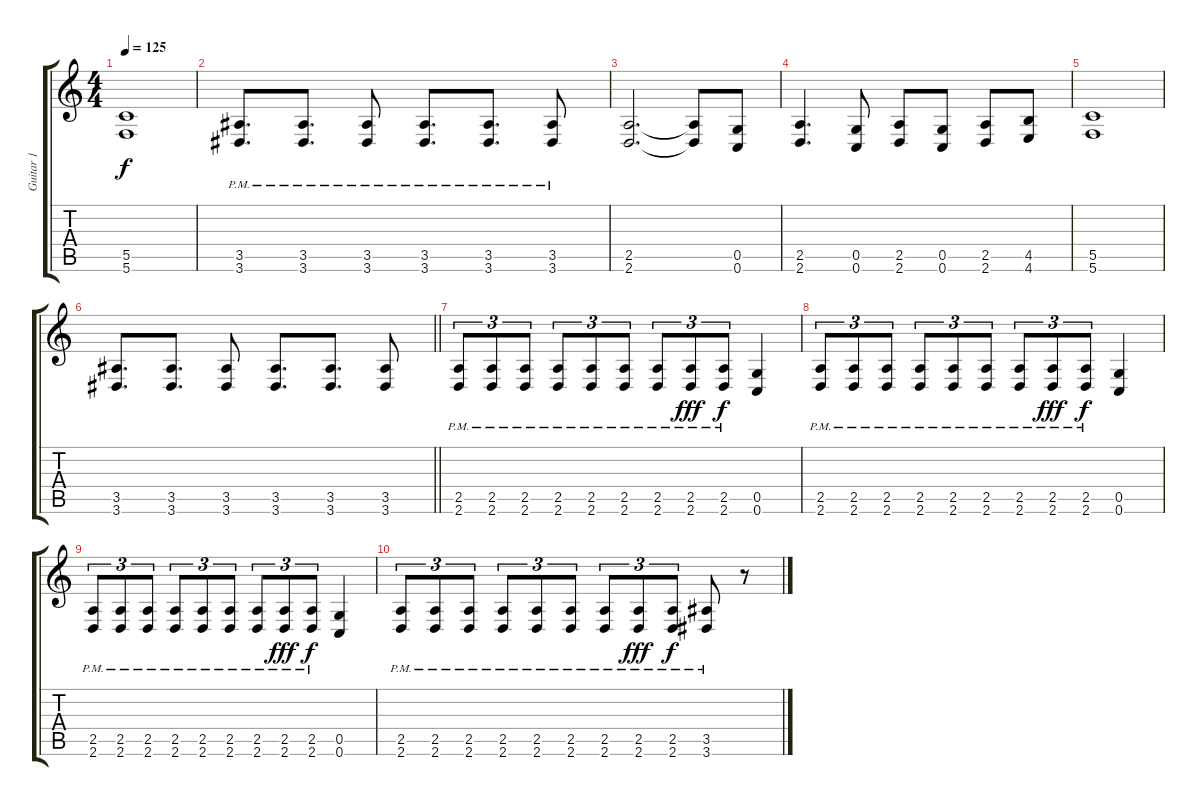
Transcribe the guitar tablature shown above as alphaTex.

\track ("Guitar 1" "Guitar 1") {instrument distortionguitar}
\staff {score tabs}
\tuning (D4 A3 F3 C3 G2 C2) {hide}
\ts (4 4)
\tempo 125
\clef g2
\ks c
(5.5 5.6).1{dy f} |
(3.5{pm} 3.6{pm}).8{d} (3.5{pm} 3.6{pm}).8{d} (3.5{pm} 3.6{pm}).8 (3.5{pm} 3.6{pm}).8{d} (3.5{pm} 3.6{pm}).8{d} (3.5{pm} 3.6).8 |
(2.5 2.6).2{d} (2.5{t} 2.6{t}).8 (0.5 0.6).8 |
(2.5 2.6).4{d} (0.5 0.6).8 (2.5 2.6).8 (0.5 0.6).8 (2.5 2.6).8 (4.5 4.6).8 |
(5.5 5.6).1 |
\barLineRight lightlight
(3.5 3.6).8{d} (3.5 3.6).8{d} (3.5 3.6).8 (3.5 3.6).8{d} (3.5 3.6).8{d} (3.5 3.6).8 |
(2.5{pm} 2.6{pm}).8{tu (3 2)} (2.5{pm} 2.6{pm}).8{tu (3 2)} (2.5{pm} 2.6{pm}).8{tu (3 2)} (2.5{pm} 2.6{pm}).8{tu (3 2)} (2.5{pm} 2.6{pm}).8{tu (3 2)} (2.5{pm} 2.6{pm}).8{tu (3 2)} (2.5{pm} 2.6{pm}).8{tu (3 2)} (2.5{pm} 2.6{pm}).8{tu (3 2) dy fff} (2.5{pm} 2.6{pm}).8{tu (3 2) dy f} (0.5 0.6).4 |
(2.5{pm} 2.6{pm}).8{tu (3 2)} (2.5{pm} 2.6{pm}).8{tu (3 2)} (2.5{pm} 2.6{pm}).8{tu (3 2)} (2.5{pm} 2.6{pm}).8{tu (3 2)} (2.5{pm} 2.6{pm}).8{tu (3 2)} (2.5{pm} 2.6{pm}).8{tu (3 2)} (2.5{pm} 2.6{pm}).8{tu (3 2)} (2.5{pm} 2.6{pm}).8{tu (3 2) dy fff} (2.5{pm} 2.6{pm}).8{tu (3 2) dy f} (0.5 0.6).4 |
(2.5{pm} 2.6{pm}).8{tu (3 2)} (2.5{pm} 2.6{pm}).8{tu (3 2)} (2.5{pm} 2.6{pm}).8{tu (3 2)} (2.5{pm} 2.6{pm}).8{tu (3 2)} (2.5{pm} 2.6{pm}).8{tu (3 2)} (2.5{pm} 2.6{pm}).8{tu (3 2)} (2.5{pm} 2.6{pm}).8{tu (3 2)} (2.5{pm} 2.6{pm}).8{tu (3 2) dy fff} (2.5{pm} 2.6{pm}).8{tu (3 2) dy f} (0.5 0.6).4 |
(2.5{pm} 2.6{pm}).8{tu (3 2)} (2.5{pm} 2.6{pm}).8{tu (3 2)} (2.5{pm} 2.6{pm}).8{tu (3 2)} (2.5{pm} 2.6{pm}).8{tu (3 2)} (2.5{pm} 2.6{pm}).8{tu (3 2)} (2.5{pm} 2.6{pm}).8{tu (3 2)} (2.5{pm} 2.6{pm}).8{tu (3 2)} (2.5{pm} 2.6{pm}).8{tu (3 2) dy fff} (2.5{pm} 2.6{pm}).8{tu (3 2) dy f} (3.5{pm} 3.6{pm}).8 r.8
